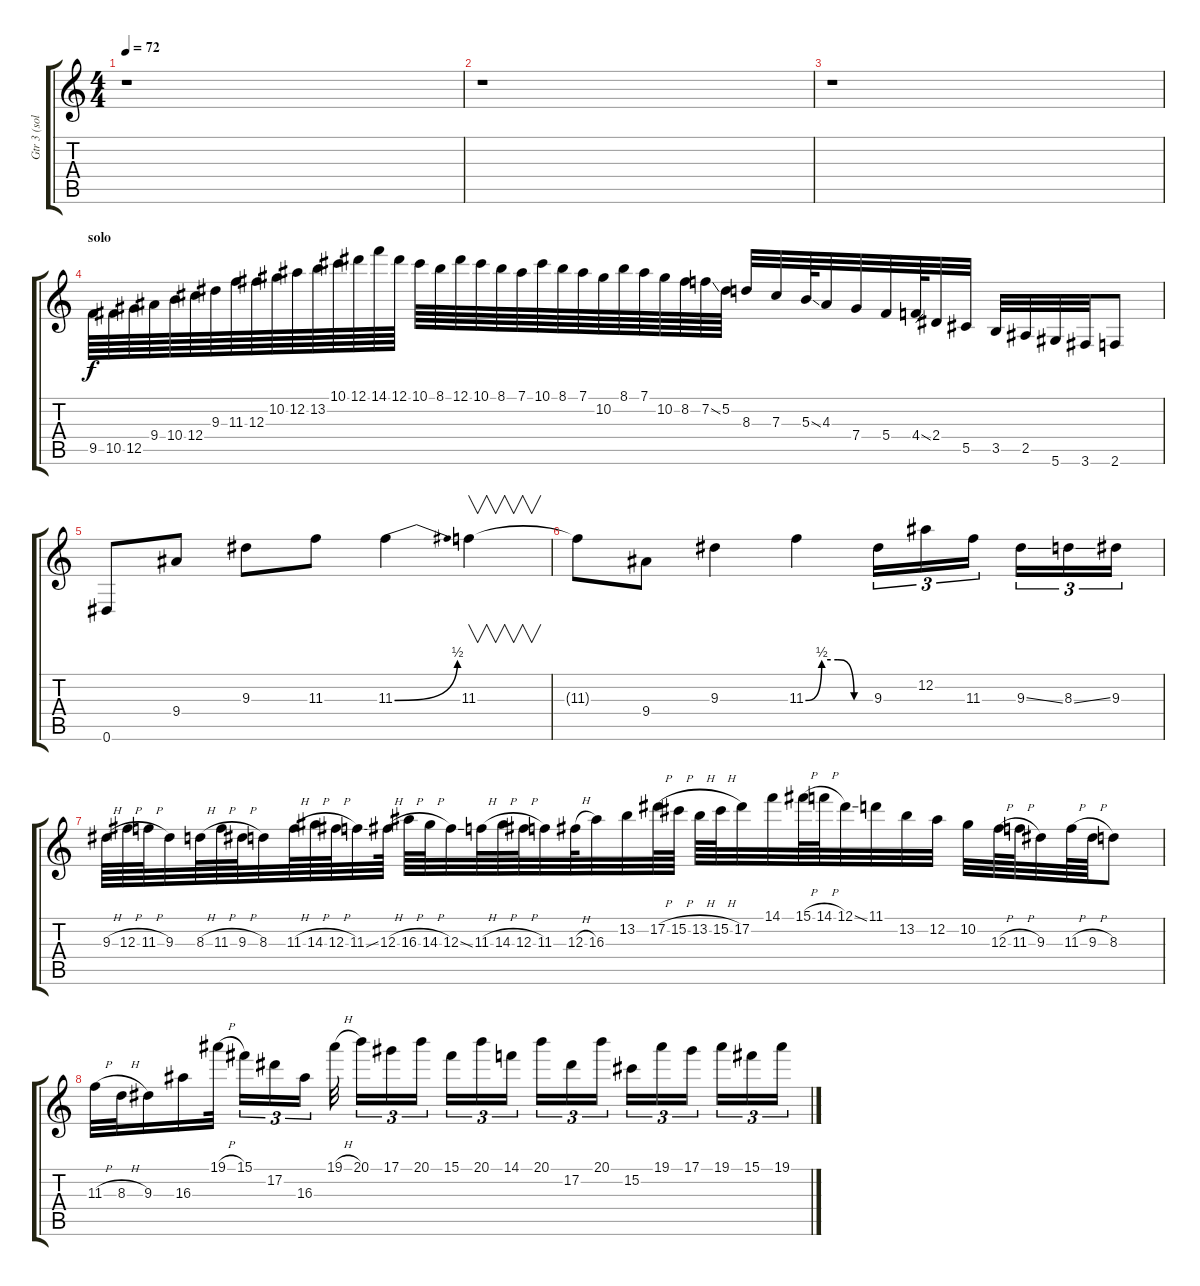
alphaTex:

\track ("Gtr 3 (solo)" "Gtr 3 (sol") {instrument overdrivenguitar}
\staff {score tabs}
\tuning (Eb4 Bb3 Gb3 Db3 Ab2 Eb2) {hide}
\ts (4 4)
\tempo 72
\clef g2
\ks c
r.1{dy f} |
r.1 |
r.1 |
\section ("" "solo")
9.5.64 10.5.64 12.5.64 9.4.64 10.4.64 12.4.64 9.3.64 11.3.64 12.3.64 10.2.64 12.2.64 13.2.64 10.1.64 12.1.64 14.1.64 12.1.64 10.1.64 8.1.64 12.1.64 10.1.64 8.1.64 7.1.64 10.1.64 8.1.64 7.1.64 10.2.64 8.1.64 7.1.64 10.2.64 8.2.64 7.2{ss}.64 5.2.64 8.3.32 7.3.32 5.3{ss}.64 4.3.32 7.4.32 5.4.32 4.4{ss}.64 2.4.32 5.5.32 3.5.32 2.5.32 5.6.32 3.6.32 2.6.8 |
0.6.8 9.4.8 9.3.8 11.3.8 11.3{be (bend 0 0 60 2)}.4 11.3.4{v} |
11.3{t}.8 9.4.8 9.3.4 11.3{be (custom 0 0 15 2 30 2 45 0 60 0)}.4 9.3.16{tu (3 2)} 12.2.16{tu (3 2)} 11.3.16{tu (3 2)} 9.3{ss}.16{tu (3 2)} 8.3{ss}.16{tu (3 2)} 9.3.16{tu (3 2)} |
9.3{h}.64 12.3{h}.64 11.3{h}.64 9.3.32 8.3{h}.64 11.3{h}.64 9.3{h}.64 8.3.32 11.3{h}.64 14.3{h}.64 12.3{h}.64 11.3{ss}.32 12.3{h}.64 16.3{h}.64 14.3{h}.64 12.3{ss}.32 11.3{h}.64 14.3{h}.64 12.3{h}.64 11.3.32 12.3{h}.64 16.3.32 13.2.32 17.2{h}.64 15.2{h}.64 13.2{h}.64 15.2{h}.64 17.2.32 14.1.32 15.1{h}.64 14.1{h}.64 12.1{ss}.32 11.1.32 13.2.32 12.2.32 10.2.32 12.3{h}.64 11.3{h}.64 9.3.32 11.3{h}.64 9.3{h}.64 8.3.8 |
11.3{h}.32 8.3{h}.32 9.3.16 16.3.16 19.1{h}.32 15.1.16{tu (3 2)} 17.2.16{tu (3 2)} 16.3.16{tu (3 2)} 19.1{h}.32 20.1.16{tu (3 2)} 17.1.16{tu (3 2)} 20.1.16{tu (3 2)} 15.1.16{tu (3 2)} 20.1.16{tu (3 2)} 14.1.16{tu (3 2)} 20.1.16{tu (3 2)} 17.2.16{tu (3 2)} 20.1.16{tu (3 2)} 15.2.16{tu (3 2)} 19.1.16{tu (3 2)} 17.1.16{tu (3 2)} 19.1.16{tu (3 2)} 15.1.16{tu (3 2)} 19.1.16{tu (3 2)}
